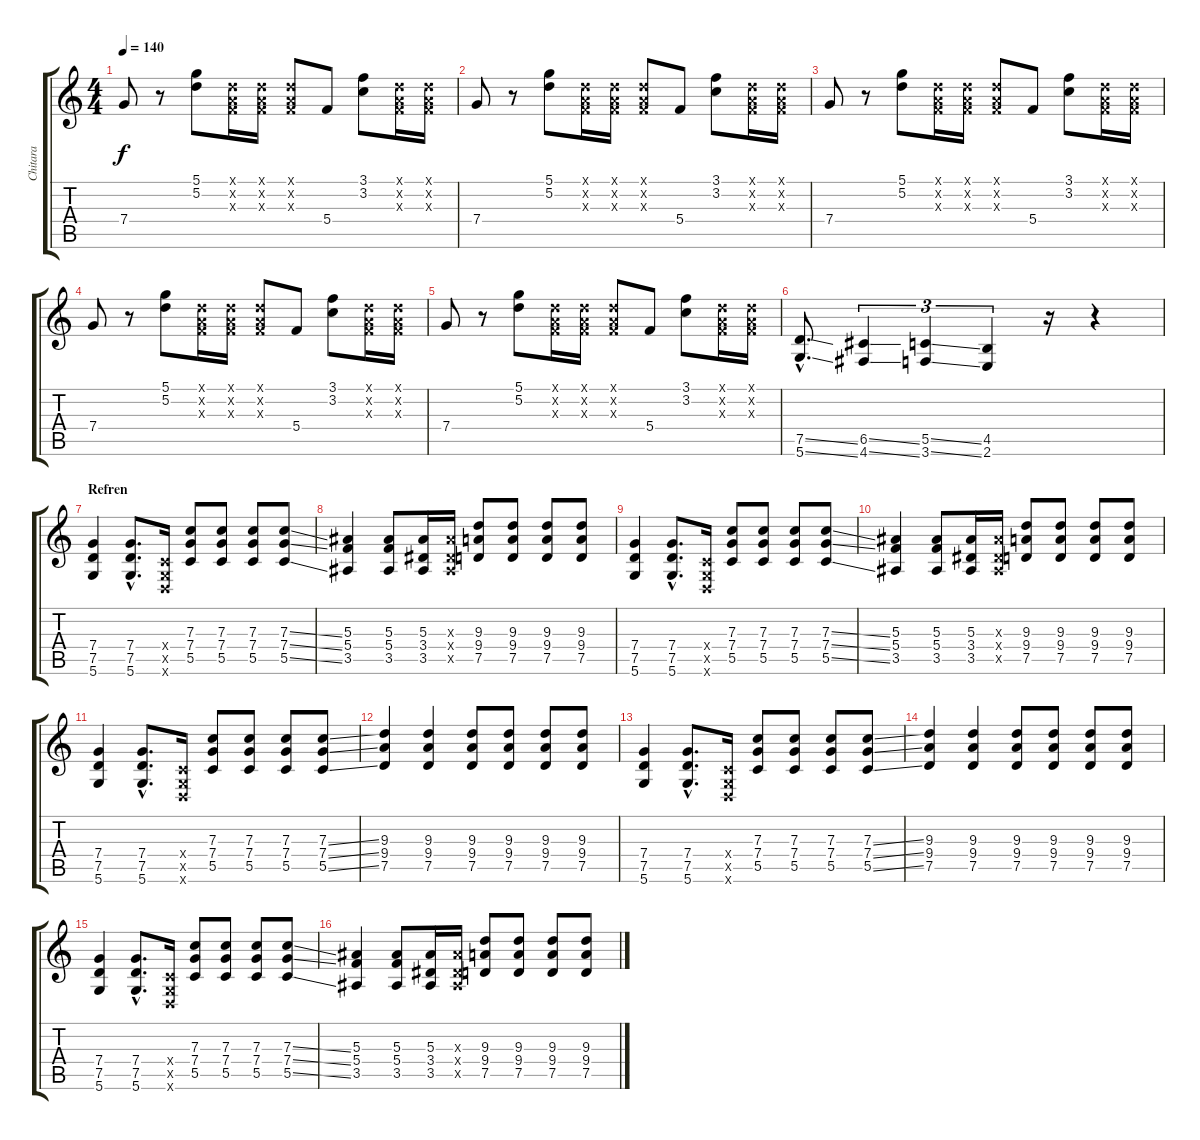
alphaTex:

\track ("Chitara" "Chitara") {instrument distortionguitar}
\staff {score tabs}
\tuning (D4 A3 F3 C3 G2 D2) {hide}
\ts (4 4)
\tempo 140
\clef g2
\ks c
7.4.8{dy f} r.8 (5.1 5.2).8 (0.1{x} 0.2{x} 0.3{x}).16 (0.1{x} 0.2{x} 0.3{x}).16 (0.1{x} 0.2{x} 0.3{x}).8 5.4.8 (3.1 3.2).8 (0.1{x} 0.2{x} 0.3{x}).16 (0.1{x} 0.2{x} 0.3{x}).16 |
7.4.8 r.8 (5.1 5.2).8 (0.1{x} 0.2{x} 0.3{x}).16 (0.1{x} 0.2{x} 0.3{x}).16 (0.1{x} 0.2{x} 0.3{x}).8 5.4.8 (3.1 3.2).8 (0.1{x} 0.2{x} 0.3{x}).16 (0.1{x} 0.2{x} 0.3{x}).16 |
7.4.8 r.8 (5.1 5.2).8 (0.1{x} 0.2{x} 0.3{x}).16 (0.1{x} 0.2{x} 0.3{x}).16 (0.1{x} 0.2{x} 0.3{x}).8 5.4.8 (3.1 3.2).8 (0.1{x} 0.2{x} 0.3{x}).16 (0.1{x} 0.2{x} 0.3{x}).16 |
7.4.8 r.8 (5.1 5.2).8 (0.1{x} 0.2{x} 0.3{x}).16 (0.1{x} 0.2{x} 0.3{x}).16 (0.1{x} 0.2{x} 0.3{x}).8 5.4.8 (3.1 3.2).8 (0.1{x} 0.2{x} 0.3{x}).16 (0.1{x} 0.2{x} 0.3{x}).16 |
7.4.8 r.8 (5.1 5.2).8 (0.1{x} 0.2{x} 0.3{x}).16 (0.1{x} 0.2{x} 0.3{x}).16 (0.1{x} 0.2{x} 0.3{x}).8 5.4.8 (3.1 3.2).8 (0.1{x} 0.2{x} 0.3{x}).16 (0.1{x} 0.2{x} 0.3{x}).16 |
(7.5{ss hac} 5.6{ss hac}).8{d instrument distortionguitar} (6.5{ss} 4.6{ss}).4{tu (3 2)} (5.5{ss} 3.6{ss}).4{tu (3 2)} (4.5 2.6).4{tu (3 2)} r.16 r.4 |
\section ("" "Refren")
(7.4 7.5 5.6).4 (7.4{hac} 7.5{hac} 5.6{hac}).8{d} (0.4{x} 0.5{x} 0.6{x}).16 (7.3 7.4 5.5).8 (7.3 7.4 5.5).8 (7.3 7.4 5.5).8 (7.3{ss} 7.4{ss} 5.5{ss}).8 |
(5.3 5.4 3.5).4 (5.3 5.4 3.5).8 (5.3 3.4 3.5).16 (5.3{x} 3.4{x} 3.5{x}).16 (9.3 9.4 7.5).8 (9.3 9.4 7.5).8 (9.3 9.4 7.5).8 (9.3 9.4 7.5).8 |
(7.4 7.5 5.6).4 (7.4{hac} 7.5{hac} 5.6{hac}).8{d} (0.4{x} 0.5{x} 0.6{x}).16 (7.3 7.4 5.5).8 (7.3 7.4 5.5).8 (7.3 7.4 5.5).8 (7.3{ss} 7.4{ss} 5.5{ss}).8 |
(5.3 5.4 3.5).4 (5.3 5.4 3.5).8 (5.3 3.4 3.5).16 (5.3{x} 3.4{x} 3.5{x}).16 (9.3 9.4 7.5).8 (9.3 9.4 7.5).8 (9.3 9.4 7.5).8 (9.3 9.4 7.5).8 |
(7.4 7.5 5.6).4 (7.4{hac} 7.5{hac} 5.6{hac}).8{d} (0.4{x} 0.5{x} 0.6{x}).16 (7.3 7.4 5.5).8 (7.3 7.4 5.5).8 (7.3 7.4 5.5).8 (7.3{ss} 7.4{ss} 5.5{ss}).8 |
(9.3 9.4 7.5).4 (9.3 9.4 7.5).4 (9.3 9.4 7.5).8 (9.3 9.4 7.5).8 (9.3 9.4 7.5).8 (9.3 9.4 7.5).8 |
(7.4 7.5 5.6).4 (7.4{hac} 7.5{hac} 5.6{hac}).8{d} (0.4{x} 0.5{x} 0.6{x}).16 (7.3 7.4 5.5).8 (7.3 7.4 5.5).8 (7.3 7.4 5.5).8 (7.3{ss} 7.4{ss} 5.5{ss}).8 |
(9.3 9.4 7.5).4 (9.3 9.4 7.5).4 (9.3 9.4 7.5).8 (9.3 9.4 7.5).8 (9.3 9.4 7.5).8 (9.3 9.4 7.5).8 |
(7.4 7.5 5.6).4 (7.4{hac} 7.5{hac} 5.6{hac}).8{d} (0.4{x} 0.5{x} 0.6{x}).16 (7.3 7.4 5.5).8 (7.3 7.4 5.5).8 (7.3 7.4 5.5).8 (7.3{ss} 7.4{ss} 5.5{ss}).8 |
(5.3 5.4 3.5).4 (5.3 5.4 3.5).8 (5.3 3.4 3.5).16 (5.3{x} 3.4{x} 3.5{x}).16 (9.3 9.4 7.5).8 (9.3 9.4 7.5).8 (9.3 9.4 7.5).8 (9.3 9.4 7.5).8
